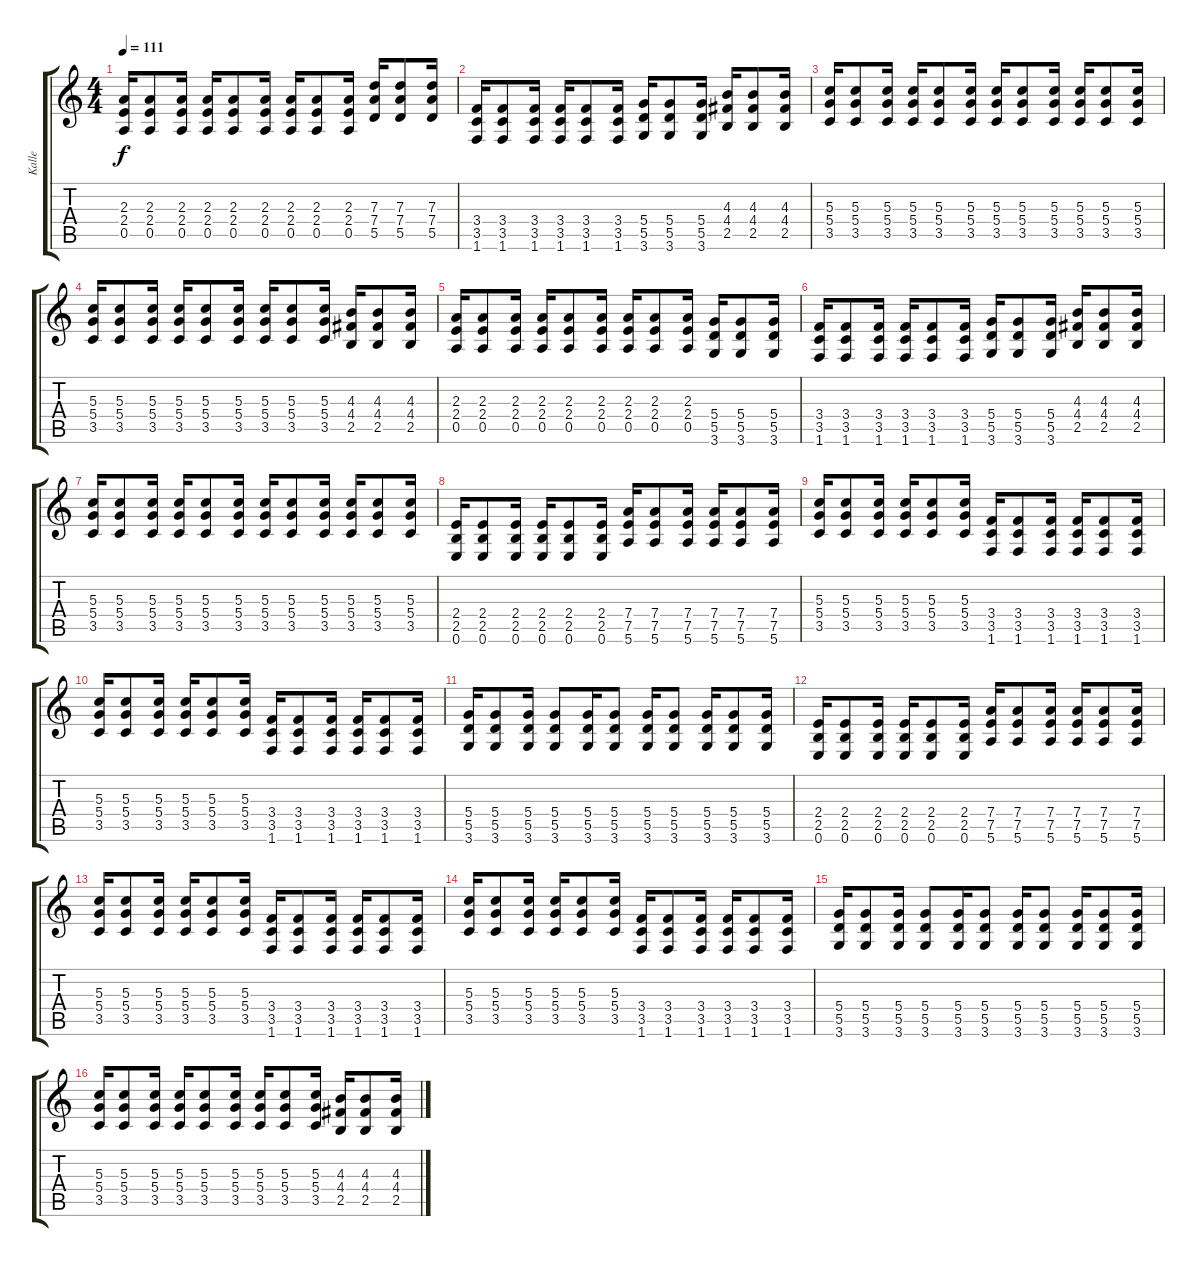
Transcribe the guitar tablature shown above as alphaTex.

\track ("Kalle" "Kalle") {instrument distortionguitar}
\staff {score tabs}
\tuning (E4 B3 G3 D3 A2 E2) {hide}
\ts (4 4)
\tempo 111
\clef g2
\ks c
(2.3 2.4 0.5).16{dy f} (2.3 2.4 0.5).8 (2.3 2.4 0.5).16 (2.3 2.4 0.5).16 (2.3 2.4 0.5).8 (2.3 2.4 0.5).16 (2.3 2.4 0.5).16 (2.3 2.4 0.5).8 (2.3 2.4 0.5).16 (7.3 7.4 5.5).16 (7.3 7.4 5.5).8 (7.3 7.4 5.5).16 |
(3.4 3.5 1.6).16 (3.4 3.5 1.6).8 (3.4 3.5 1.6).16 (3.4 3.5 1.6).16 (3.4 3.5 1.6).8 (3.4 3.5 1.6).16 (5.4 5.5 3.6).16 (5.4 5.5 3.6).8 (5.4 5.5 3.6).16 (4.3 4.4 2.5).16 (4.3 4.4 2.5).8 (4.3 4.4 2.5).16 |
(5.3 5.4 3.5).16 (5.3 5.4 3.5).8 (5.3 5.4 3.5).16 (5.3 5.4 3.5).16 (5.3 5.4 3.5).8 (5.3 5.4 3.5).16 (5.3 5.4 3.5).16 (5.3 5.4 3.5).8 (5.3 5.4 3.5).16 (5.3 5.4 3.5).16 (5.3 5.4 3.5).8 (5.3 5.4 3.5).16 |
(5.3 5.4 3.5).16 (5.3 5.4 3.5).8 (5.3 5.4 3.5).16 (5.3 5.4 3.5).16 (5.3 5.4 3.5).8 (5.3 5.4 3.5).16 (5.3 5.4 3.5).16 (5.3 5.4 3.5).8 (5.3 5.4 3.5).16 (4.3 4.4 2.5).16 (4.3 4.4 2.5).8 (4.3 4.4 2.5).16 |
(2.3 2.4 0.5).16 (2.3 2.4 0.5).8 (2.3 2.4 0.5).16 (2.3 2.4 0.5).16 (2.3 2.4 0.5).8 (2.3 2.4 0.5).16 (2.3 2.4 0.5).16 (2.3 2.4 0.5).8 (2.3 2.4 0.5).16 (5.4 5.5 3.6).16 (5.4 5.5 3.6).8 (5.4 5.5 3.6).16 |
(3.4 3.5 1.6).16 (3.4 3.5 1.6).8 (3.4 3.5 1.6).16 (3.4 3.5 1.6).16 (3.4 3.5 1.6).8 (3.4 3.5 1.6).16 (5.4 5.5 3.6).16 (5.4 5.5 3.6).8 (5.4 5.5 3.6).16 (4.3 4.4 2.5).16 (4.3 4.4 2.5).8 (4.3 4.4 2.5).16 |
(5.3 5.4 3.5).16 (5.3 5.4 3.5).8 (5.3 5.4 3.5).16 (5.3 5.4 3.5).16 (5.3 5.4 3.5).8 (5.3 5.4 3.5).16 (5.3 5.4 3.5).16 (5.3 5.4 3.5).8 (5.3 5.4 3.5).16 (5.3 5.4 3.5).16 (5.3 5.4 3.5).8 (5.3 5.4 3.5).16 |
(2.4 2.5 0.6).16{instrument distortionguitar} (2.4 2.5 0.6).8 (2.4 2.5 0.6).16 (2.4 2.5 0.6).16 (2.4 2.5 0.6).8 (2.4 2.5 0.6).16 (7.4 7.5 5.6).16 (7.4 7.5 5.6).8 (7.4 7.5 5.6).16 (7.4 7.5 5.6).16 (7.4 7.5 5.6).8 (7.4 7.5 5.6).16 |
(5.3 5.4 3.5).16 (5.3 5.4 3.5).8 (5.3 5.4 3.5).16 (5.3 5.4 3.5).16 (5.3 5.4 3.5).8 (5.3 5.4 3.5).16 (3.4 3.5 1.6).16 (3.4 3.5 1.6).8 (3.4 3.5 1.6).16 (3.4 3.5 1.6).16 (3.4 3.5 1.6).8 (3.4 3.5 1.6).16 |
(5.3 5.4 3.5).16 (5.3 5.4 3.5).8 (5.3 5.4 3.5).16 (5.3 5.4 3.5).16 (5.3 5.4 3.5).8 (5.3 5.4 3.5).16 (3.4 3.5 1.6).16 (3.4 3.5 1.6).8 (3.4 3.5 1.6).16 (3.4 3.5 1.6).16 (3.4 3.5 1.6).8 (3.4 3.5 1.6).16 |
(5.4 5.5 3.6).16 (5.4 5.5 3.6).8 (5.4 5.5 3.6).16 (5.4 5.5 3.6).8 (5.4 5.5 3.6).16 (5.4 5.5 3.6).8 (5.4 5.5 3.6).16 (5.4 5.5 3.6).8 (5.4 5.5 3.6).16 (5.4 5.5 3.6).8 (5.4 5.5 3.6).16 |
(2.4 2.5 0.6).16{instrument distortionguitar} (2.4 2.5 0.6).8 (2.4 2.5 0.6).16 (2.4 2.5 0.6).16 (2.4 2.5 0.6).8 (2.4 2.5 0.6).16 (7.4 7.5 5.6).16 (7.4 7.5 5.6).8 (7.4 7.5 5.6).16 (7.4 7.5 5.6).16 (7.4 7.5 5.6).8 (7.4 7.5 5.6).16 |
(5.3 5.4 3.5).16 (5.3 5.4 3.5).8 (5.3 5.4 3.5).16 (5.3 5.4 3.5).16 (5.3 5.4 3.5).8 (5.3 5.4 3.5).16 (3.4 3.5 1.6).16 (3.4 3.5 1.6).8 (3.4 3.5 1.6).16 (3.4 3.5 1.6).16 (3.4 3.5 1.6).8 (3.4 3.5 1.6).16 |
(5.3 5.4 3.5).16 (5.3 5.4 3.5).8 (5.3 5.4 3.5).16 (5.3 5.4 3.5).16 (5.3 5.4 3.5).8 (5.3 5.4 3.5).16 (3.4 3.5 1.6).16 (3.4 3.5 1.6).8 (3.4 3.5 1.6).16 (3.4 3.5 1.6).16 (3.4 3.5 1.6).8 (3.4 3.5 1.6).16 |
(5.4 5.5 3.6).16 (5.4 5.5 3.6).8 (5.4 5.5 3.6).16 (5.4 5.5 3.6).8 (5.4 5.5 3.6).16 (5.4 5.5 3.6).8 (5.4 5.5 3.6).16 (5.4 5.5 3.6).8 (5.4 5.5 3.6).16 (5.4 5.5 3.6).8 (5.4 5.5 3.6).16 |
(5.3 5.4 3.5).16 (5.3 5.4 3.5).8 (5.3 5.4 3.5).16 (5.3 5.4 3.5).16 (5.3 5.4 3.5).8 (5.3 5.4 3.5).16 (5.3 5.4 3.5).16 (5.3 5.4 3.5).8 (5.3 5.4 3.5).16 (4.3 4.4 2.5).16 (4.3 4.4 2.5).8 (4.3 4.4 2.5).16
